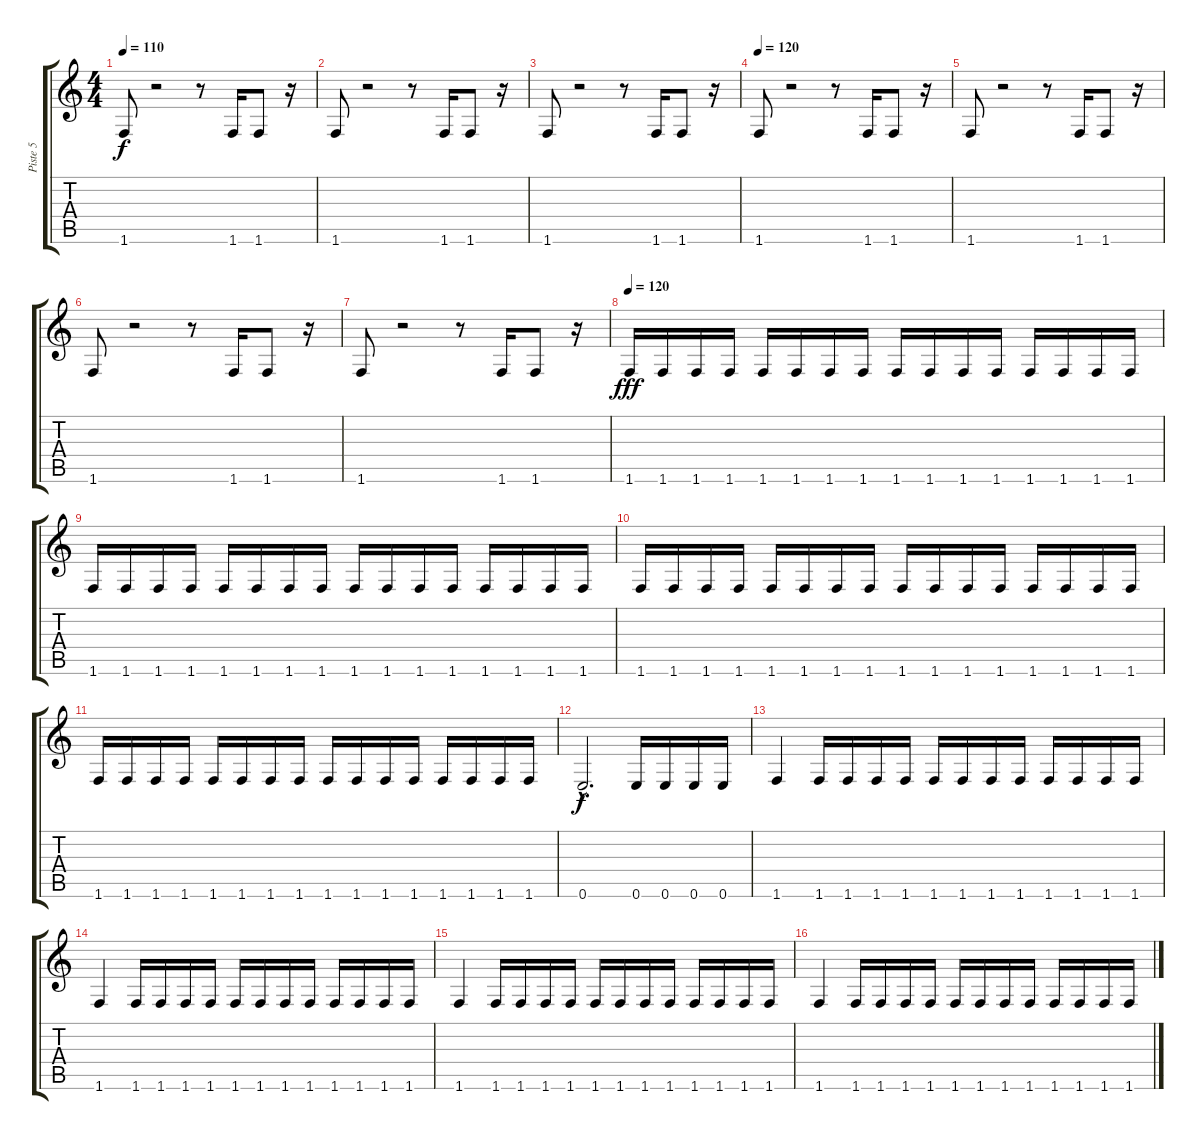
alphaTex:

\track ("Piste 5" "Piste 5") {instrument fretlessbass}
\staff {score tabs}
\tuning (E4 B3 G3 D3 A2 E2) {hide}
\ts (4 4)
\tempo 110
\clef g2
\ks c
1.6.8{dy f} r.2 r.8 1.6.16 1.6.8 r.16 |
1.6.8 r.2 r.8 1.6.16 1.6.8 r.16 |
1.6.8 r.2 r.8 1.6.16 1.6.8 r.16 |
\tempo 120
1.6.8 r.2 r.8 1.6.16 1.6.8 r.16 |
1.6.8 r.2 r.8 1.6.16 1.6.8 r.16 |
1.6.8 r.2 r.8 1.6.16 1.6.8 r.16 |
1.6.8 r.2 r.8 1.6.16 1.6.8 r.16 |
\tempo 120
1.6.16{dy fff} 1.6.16 1.6.16 1.6.16 1.6.16 1.6.16 1.6.16 1.6.16 1.6.16 1.6.16 1.6.16 1.6.16 1.6.16 1.6.16 1.6.16 1.6.16 |
1.6.16 1.6.16 1.6.16 1.6.16 1.6.16 1.6.16 1.6.16 1.6.16 1.6.16 1.6.16 1.6.16 1.6.16 1.6.16 1.6.16 1.6.16 1.6.16 |
1.6.16 1.6.16 1.6.16 1.6.16 1.6.16 1.6.16 1.6.16 1.6.16 1.6.16 1.6.16 1.6.16 1.6.16 1.6.16 1.6.16 1.6.16 1.6.16 |
1.6.16 1.6.16 1.6.16 1.6.16 1.6.16 1.6.16 1.6.16 1.6.16 1.6.16 1.6.16 1.6.16 1.6.16 1.6.16 1.6.16 1.6.16 1.6.16 |
0.6{hac}.2{d dy f} 0.6.16 0.6.16 0.6.16 0.6.16 |
1.6.4 1.6.16 1.6.16 1.6.16 1.6.16 1.6.16 1.6.16 1.6.16 1.6.16 1.6.16 1.6.16 1.6.16 1.6.16 |
1.6.4 1.6.16 1.6.16 1.6.16 1.6.16 1.6.16 1.6.16 1.6.16 1.6.16 1.6.16 1.6.16 1.6.16 1.6.16 |
1.6.4 1.6.16 1.6.16 1.6.16 1.6.16 1.6.16 1.6.16 1.6.16 1.6.16 1.6.16 1.6.16 1.6.16 1.6.16 |
1.6.4 1.6.16 1.6.16 1.6.16 1.6.16 1.6.16 1.6.16 1.6.16 1.6.16 1.6.16 1.6.16 1.6.16 1.6.16
